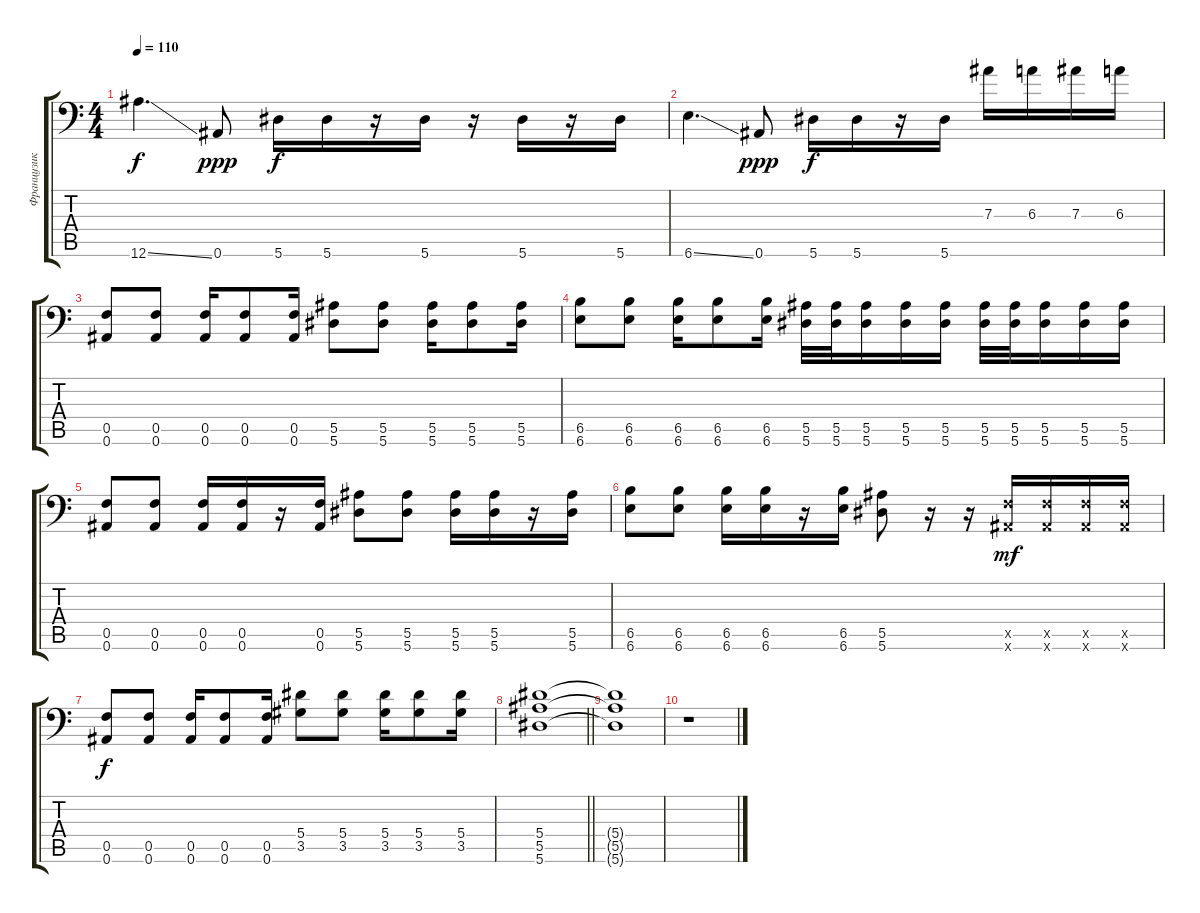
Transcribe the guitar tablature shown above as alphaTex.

\track ("Французик Корщик Guitar 1" "Французик ") {instrument distortionguitar}
\staff {score tabs}
\tuning (C4 G3 Eb3 Bb2 F2 Bb1) {hide}
\ts (4 4)
\tempo 110
\clef f4
\ks c
12.6{ss}.4{d dy f} 0.6.8{dy ppp} 5.6.16{dy f} 5.6.16 r.16 5.6.16 r.16 5.6.16 r.16 5.6.16 |
6.6{ss}.4{d} 0.6.8{dy ppp} 5.6.16{dy f} 5.6.16 r.16 5.6.16 7.3.16 6.3.16 7.3.16 6.3.16 |
(0.5 0.6).8 (0.5 0.6).8 (0.5 0.6).16 (0.5 0.6).8 (0.5 0.6).16 (5.5 5.6).8 (5.5 5.6).8 (5.5 5.6).16 (5.5 5.6).8 (5.5 5.6).16 |
(6.5 6.6).8 (6.5 6.6).8 (6.5 6.6).16 (6.5 6.6).8 (6.5 6.6).16 (5.5 5.6).32 (5.5 5.6).32 (5.5 5.6).16 (5.5 5.6).16 (5.5 5.6).16 (5.5 5.6).32 (5.5 5.6).32 (5.5 5.6).16 (5.5 5.6).16 (5.5 5.6).16 |
(0.5 0.6).8 (0.5 0.6).8 (0.5 0.6).16 (0.5 0.6).16 r.16 (0.5 0.6).16 (5.5 5.6).8 (5.5 5.6).8 (5.5 5.6).16 (5.5 5.6).16 r.16 (5.5 5.6).16 |
(6.5 6.6).8 (6.5 6.6).8 (6.5 6.6).16 (6.5 6.6).16 r.16 (6.5 6.6).16 (5.5 5.6).8 r.16 r.16 (0.5{x} 0.6{x}).16{dy mf} (0.5{x} 0.6{x}).16 (0.5{x} 0.6{x}).16 (0.5{x} 0.6{x}).16 |
(0.5 0.6).8{dy f} (0.5 0.6).8 (0.5 0.6).16 (0.5 0.6).8 (0.5 0.6).16 (5.4 3.5).8 (5.4 3.5).8 (5.4 3.5).16 (5.4 3.5).8 (5.4 3.5).16 |
\barLineRight lightlight
(5.4 5.5 5.6).1 |
(5.4{t} 5.5{t} 5.6{t}).1 |
r.1
